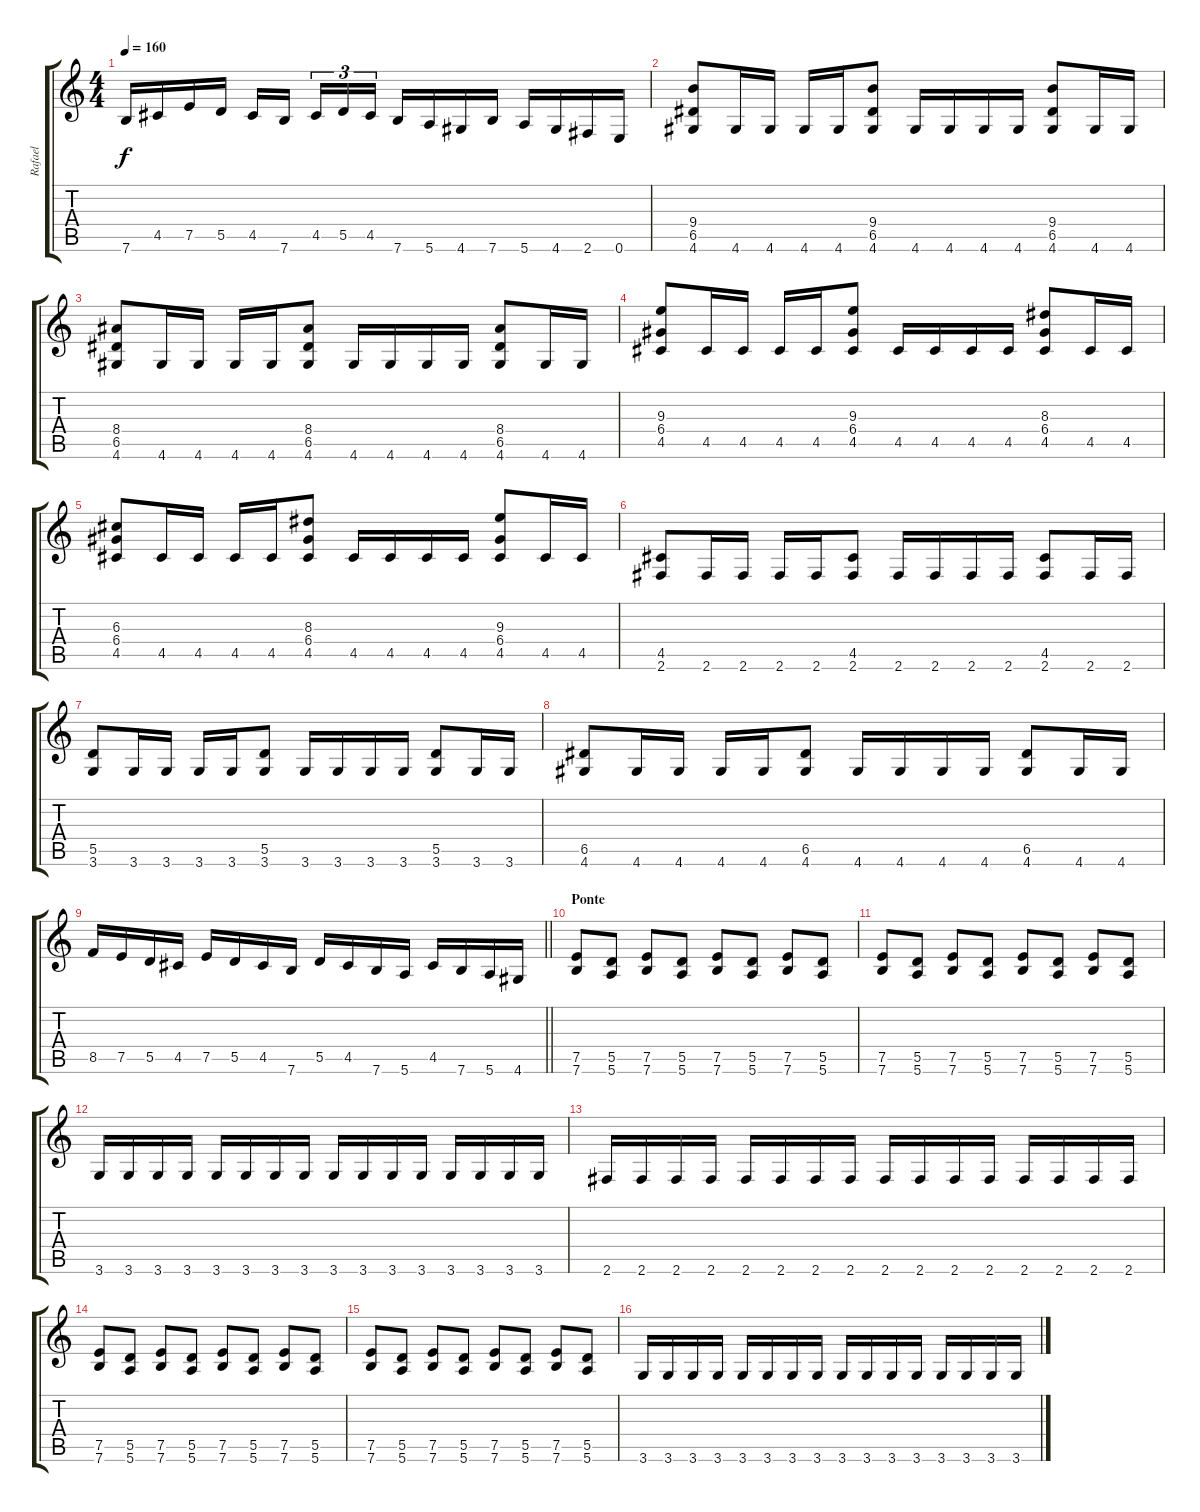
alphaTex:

\track ("Rafael" "Rafael") {instrument distortionguitar}
\staff {score tabs}
\tuning (E4 B3 G3 D3 A2 E2) {hide}
\ts (4 4)
\tempo 160
\clef g2
\ks c
7.6.16{dy f} 4.5.16 7.5.16 5.5.16 4.5.16 7.6.16 4.5.16{tu (3 2)} 5.5.16{tu (3 2)} 4.5.16{tu (3 2)} 7.6.16 5.6.16 4.6.16 7.6.16 5.6.16 4.6.16 2.6.16 0.6.16 |
(9.4 6.5 4.6).8 4.6.16 4.6.16 4.6.16 4.6.16 (9.4 6.5 4.6).8 4.6.16 4.6.16 4.6.16 4.6.16 (9.4 6.5 4.6).8 4.6.16 4.6.16 |
(8.4 6.5 4.6).8 4.6.16 4.6.16 4.6.16 4.6.16 (8.4 6.5 4.6).8 4.6.16 4.6.16 4.6.16 4.6.16 (8.4 6.5 4.6).8 4.6.16 4.6.16 |
(9.3 6.4 4.5).8 4.5.16 4.5.16 4.5.16 4.5.16 (9.3 6.4 4.5).8 4.5.16 4.5.16 4.5.16 4.5.16 (8.3 6.4 4.5).8 4.5.16 4.5.16 |
(6.3 6.4 4.5).8 4.5.16 4.5.16 4.5.16 4.5.16 (8.3 6.4 4.5).8 4.5.16 4.5.16 4.5.16 4.5.16 (9.3 6.4 4.5).8 4.5.16 4.5.16 |
(4.5 2.6).8 2.6.16 2.6.16 2.6.16 2.6.16 (4.5 2.6).8 2.6.16 2.6.16 2.6.16 2.6.16 (4.5 2.6).8 2.6.16 2.6.16 |
(5.5 3.6).8 3.6.16 3.6.16 3.6.16 3.6.16 (5.5 3.6).8 3.6.16 3.6.16 3.6.16 3.6.16 (5.5 3.6).8 3.6.16 3.6.16 |
(6.5 4.6).8 4.6.16 4.6.16 4.6.16 4.6.16 (6.5 4.6).8 4.6.16 4.6.16 4.6.16 4.6.16 (6.5 4.6).8 4.6.16 4.6.16 |
\barLineRight lightlight
8.5.16 7.5.16 5.5.16 4.5.16 7.5.16 5.5.16 4.5.16 7.6.16 5.5.16 4.5.16 7.6.16 5.6.16 4.5.16 7.6.16 5.6.16 4.6.16 |
\section ("" "Ponte")
(7.5 7.6).8 (5.5 5.6).8 (7.5 7.6).8 (5.5 5.6).8 (7.5 7.6).8 (5.5 5.6).8 (7.5 7.6).8 (5.5 5.6).8 |
(7.5 7.6).8 (5.5 5.6).8 (7.5 7.6).8 (5.5 5.6).8 (7.5 7.6).8 (5.5 5.6).8 (7.5 7.6).8 (5.5 5.6).8 |
3.6.16 3.6.16 3.6.16 3.6.16 3.6.16 3.6.16 3.6.16 3.6.16 3.6.16 3.6.16 3.6.16 3.6.16 3.6.16 3.6.16 3.6.16 3.6.16 |
2.6.16 2.6.16 2.6.16 2.6.16 2.6.16 2.6.16 2.6.16 2.6.16 2.6.16 2.6.16 2.6.16 2.6.16 2.6.16 2.6.16 2.6.16 2.6.16 |
(7.5 7.6).8 (5.5 5.6).8 (7.5 7.6).8 (5.5 5.6).8 (7.5 7.6).8 (5.5 5.6).8 (7.5 7.6).8 (5.5 5.6).8 |
(7.5 7.6).8 (5.5 5.6).8 (7.5 7.6).8 (5.5 5.6).8 (7.5 7.6).8 (5.5 5.6).8 (7.5 7.6).8 (5.5 5.6).8 |
3.6.16 3.6.16 3.6.16 3.6.16 3.6.16 3.6.16 3.6.16 3.6.16 3.6.16 3.6.16 3.6.16 3.6.16 3.6.16 3.6.16 3.6.16 3.6.16
